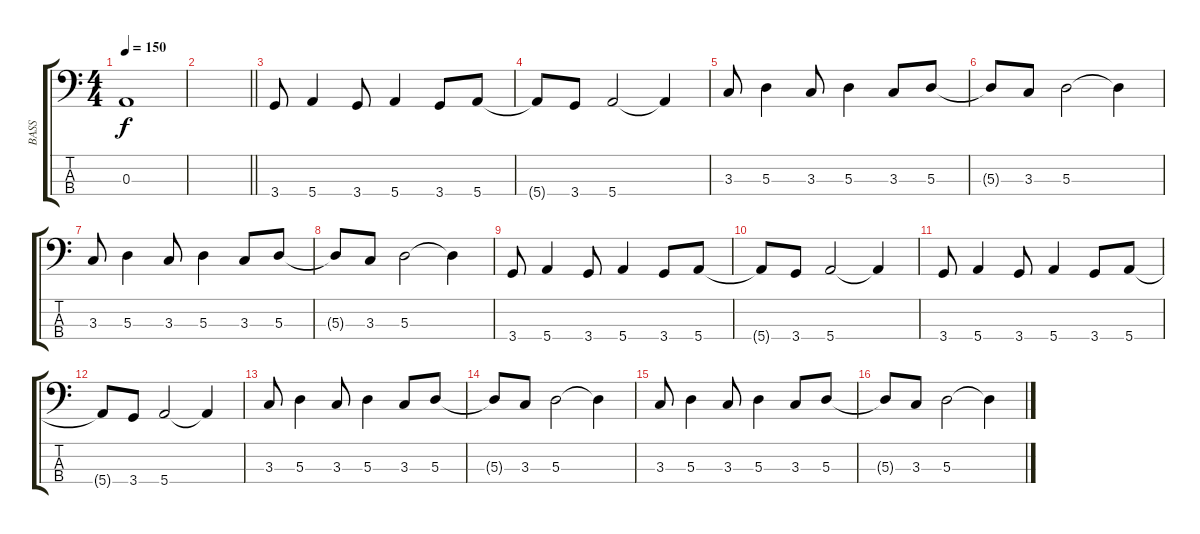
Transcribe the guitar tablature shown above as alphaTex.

\track ("BASS" "BASS") {instrument electricbassfinger}
\staff {score tabs}
\tuning (G2 D2 A1 E1) {hide}
\ts (4 4)
\tempo 150
\clef f4
\ks c
0.3.1{dy f} |
\barLineRight lightlight
|
3.4.8 5.4.4 3.4.8 5.4.4 3.4.8 5.4.8 |
5.4{t}.8 3.4.8 5.4.2 5.4{t}.4 |
3.3.8 5.3.4 3.3.8 5.3.4 3.3.8 5.3.8 |
5.3{t}.8 3.3.8 5.3.2 5.3{t}.4 |
3.3.8 5.3.4 3.3.8 5.3.4 3.3.8 5.3.8 |
5.3{t}.8 3.3.8 5.3.2 5.3{t}.4 |
3.4.8 5.4.4 3.4.8 5.4.4 3.4.8 5.4.8 |
5.4{t}.8 3.4.8 5.4.2 5.4{t}.4 |
3.4.8 5.4.4 3.4.8 5.4.4 3.4.8 5.4.8 |
5.4{t}.8 3.4.8 5.4.2 5.4{t}.4 |
3.3.8 5.3.4 3.3.8 5.3.4 3.3.8 5.3.8 |
5.3{t}.8 3.3.8 5.3.2 5.3{t}.4 |
3.3.8 5.3.4 3.3.8 5.3.4 3.3.8 5.3.8 |
5.3{t}.8 3.3.8 5.3.2 5.3{t}.4
